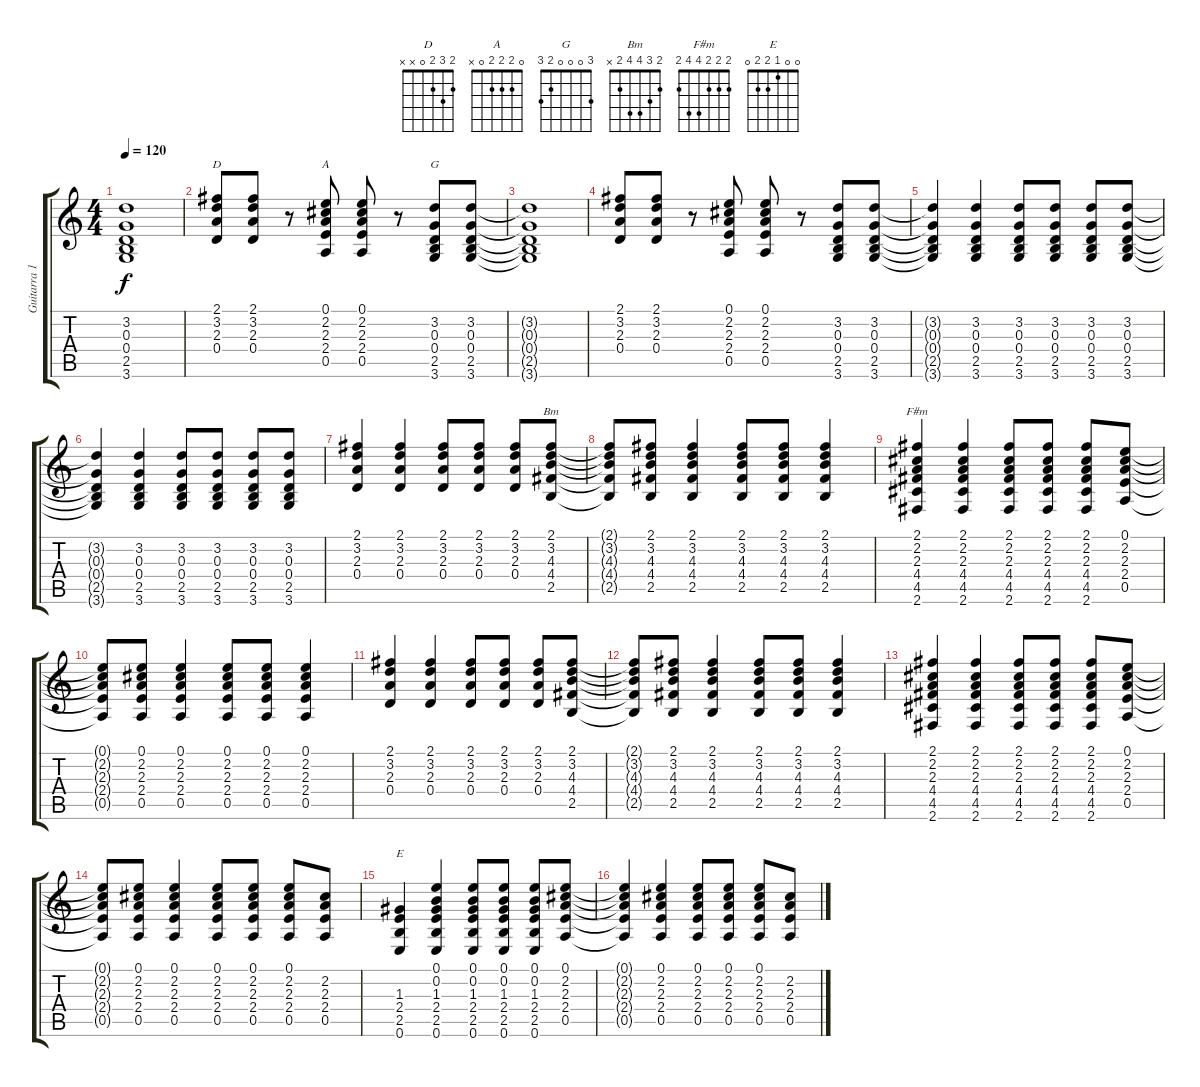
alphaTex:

\track ("Guitarra 1" "Guitarra 1") {instrument acousticguitarsteel}
\staff {score tabs}
\tuning (E4 B3 G3 D3 A2 E2) {hide}
\chord ("D" 2 3 2 0 x x)
\chord ("A" 0 2 2 2 0 x)
\chord ("G" 3 0 0 0 2 3)
\chord ("Bm" 2 3 4 4 2 x)
\chord ("F#m" 2 2 2 4 4 2)
\chord ("E" 0 0 1 2 2 0)
\ts (4 4)
\tempo 120
\clef g2
\ks c
(3.2{t} 0.3{t} 0.4{t} 2.5{t} 3.6{t}).1{dy f} |
(2.1 3.2 2.3 0.4).8{ch "D"} (2.1 3.2 2.3 0.4).8 r.8 (0.1 2.2 2.3 2.4 0.5).8{ch "A"} (0.1 2.2 2.3 2.4 0.5).8 r.8 (3.2 0.3 0.4 2.5 3.6).8{ch "G"} (3.2 0.3 0.4 2.5 3.6).8 |
(3.2{t} 0.3{t} 0.4{t} 2.5{t} 3.6{t}).1 |
(2.1 3.2 2.3 0.4).8 (2.1 3.2 2.3 0.4).8 r.8 (0.1 2.2 2.3 2.4 0.5).8 (0.1 2.2 2.3 2.4 0.5).8 r.8 (3.2 0.3 0.4 2.5 3.6).8 (3.2 0.3 0.4 2.5 3.6).8 |
(3.2{t} 0.3{t} 0.4{t} 2.5{t} 3.6{t}).4 (3.2 0.3 0.4 2.5 3.6).4 (3.2 0.3 0.4 2.5 3.6).8 (3.2 0.3 0.4 2.5 3.6).8 (3.2 0.3 0.4 2.5 3.6).8 (3.2 0.3 0.4 2.5 3.6).8 |
(3.2{t} 0.3{t} 0.4{t} 2.5{t} 3.6{t}).4 (3.2 0.3 0.4 2.5 3.6).4 (3.2 0.3 0.4 2.5 3.6).8 (3.2 0.3 0.4 2.5 3.6).8 (3.2 0.3 0.4 2.5 3.6).8 (3.2 0.3 0.4 2.5 3.6).8 |
(2.1 3.2 2.3 0.4).4{volume 9} (2.1 3.2 2.3 0.4).4 (2.1 3.2 2.3 0.4).8 (2.1 3.2 2.3 0.4).8 (2.1 3.2 2.3 0.4).8 (2.1 3.2 4.3 4.4 2.5).8{ch "Bm"} |
(2.1{t} 3.2{t} 4.3{t} 4.4{t} 2.5{t}).8 (2.1 3.2 4.3 4.4 2.5).8 (2.1 3.2 4.3 4.4 2.5).4 (2.1 3.2 4.3 4.4 2.5).8 (2.1 3.2 4.3 4.4 2.5).8 (2.1 3.2 4.3 4.4 2.5).4 |
(2.1 2.2 2.3 4.4 4.5 2.6).4{ch "F#m"} (2.1 2.2 2.3 4.4 4.5 2.6).4 (2.1 2.2 2.3 4.4 4.5 2.6).8 (2.1 2.2 2.3 4.4 4.5 2.6).8 (2.1 2.2 2.3 4.4 4.5 2.6).8 (0.1 2.2 2.3 2.4 0.5).8 |
(0.1{t} 2.2{t} 2.3{t} 2.4{t} 0.5{t}).8 (0.1 2.2 2.3 2.4 0.5).8 (0.1 2.2 2.3 2.4 0.5).4 (0.1 2.2 2.3 2.4 0.5).8 (0.1 2.2 2.3 2.4 0.5).8 (0.1 2.2 2.3 2.4 0.5).4 |
(2.1 3.2 2.3 0.4).4 (2.1 3.2 2.3 0.4).4 (2.1 3.2 2.3 0.4).8 (2.1 3.2 2.3 0.4).8 (2.1 3.2 2.3 0.4).8 (2.1 3.2 4.3 4.4 2.5).8 |
(2.1{t} 3.2{t} 4.3{t} 4.4{t} 2.5{t}).8 (2.1 3.2 4.3 4.4 2.5).8 (2.1 3.2 4.3 4.4 2.5).4 (2.1 3.2 4.3 4.4 2.5).8 (2.1 3.2 4.3 4.4 2.5).8 (2.1 3.2 4.3 4.4 2.5).4 |
(2.1 2.2 2.3 4.4 4.5 2.6).4 (2.1 2.2 2.3 4.4 4.5 2.6).4 (2.1 2.2 2.3 4.4 4.5 2.6).8 (2.1 2.2 2.3 4.4 4.5 2.6).8 (2.1 2.2 2.3 4.4 4.5 2.6).8 (0.1 2.2 2.3 2.4 0.5).8 |
(0.1{t} 2.2{t} 2.3{t} 2.4{t} 0.5{t}).8 (0.1 2.2 2.3 2.4 0.5).8 (0.1 2.2 2.3 2.4 0.5).4 (0.1 2.2 2.3 2.4 0.5).8 (0.1 2.2 2.3 2.4 0.5).8 (0.1 2.2 2.3 2.4 0.5).8 (2.2 2.3 2.4 0.5).8 |
(1.3 2.4 2.5 0.6).4{ch "E"} (0.1 0.2 1.3 2.4 2.5 0.6).4 (0.1 0.2 1.3 2.4 2.5 0.6).8 (0.1 0.2 1.3 2.4 2.5 0.6).8 (0.1 0.2 1.3 2.4 2.5 0.6).8 (0.1 2.2 2.3 2.4 0.5).8 |
(0.1{t} 2.2{t} 2.3{t} 2.4{t} 0.5{t}).4 (0.1 2.2 2.3 2.4 0.5).4 (0.1 2.2 2.3 2.4 0.5).8 (0.1 2.2 2.3 2.4 0.5).8 (0.1 2.2 2.3 2.4 0.5).8 (2.2 2.3 2.4 0.5).8
